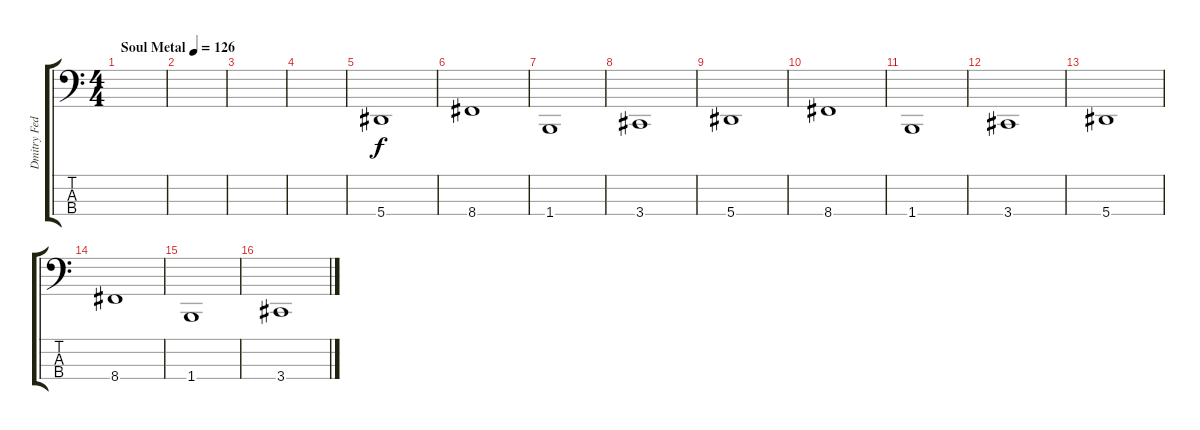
\track ("Dmitry Fedorchenko" "Dmitry Fed") {instrument electricbasspick}
\staff {score tabs}
\tuning (Db2 Ab1 Eb1 Bb0) {hide}
\ts (4 4)
\tempo (126 "Soul Metal")
\clef f4
\ks c
|
|
|
|
5.4.1 |
8.4.1 |
1.4.1 |
3.4.1 |
5.4.1 |
8.4.1 |
1.4.1 |
3.4.1 |
5.4.1 |
8.4.1 |
1.4.1 |
3.4.1
